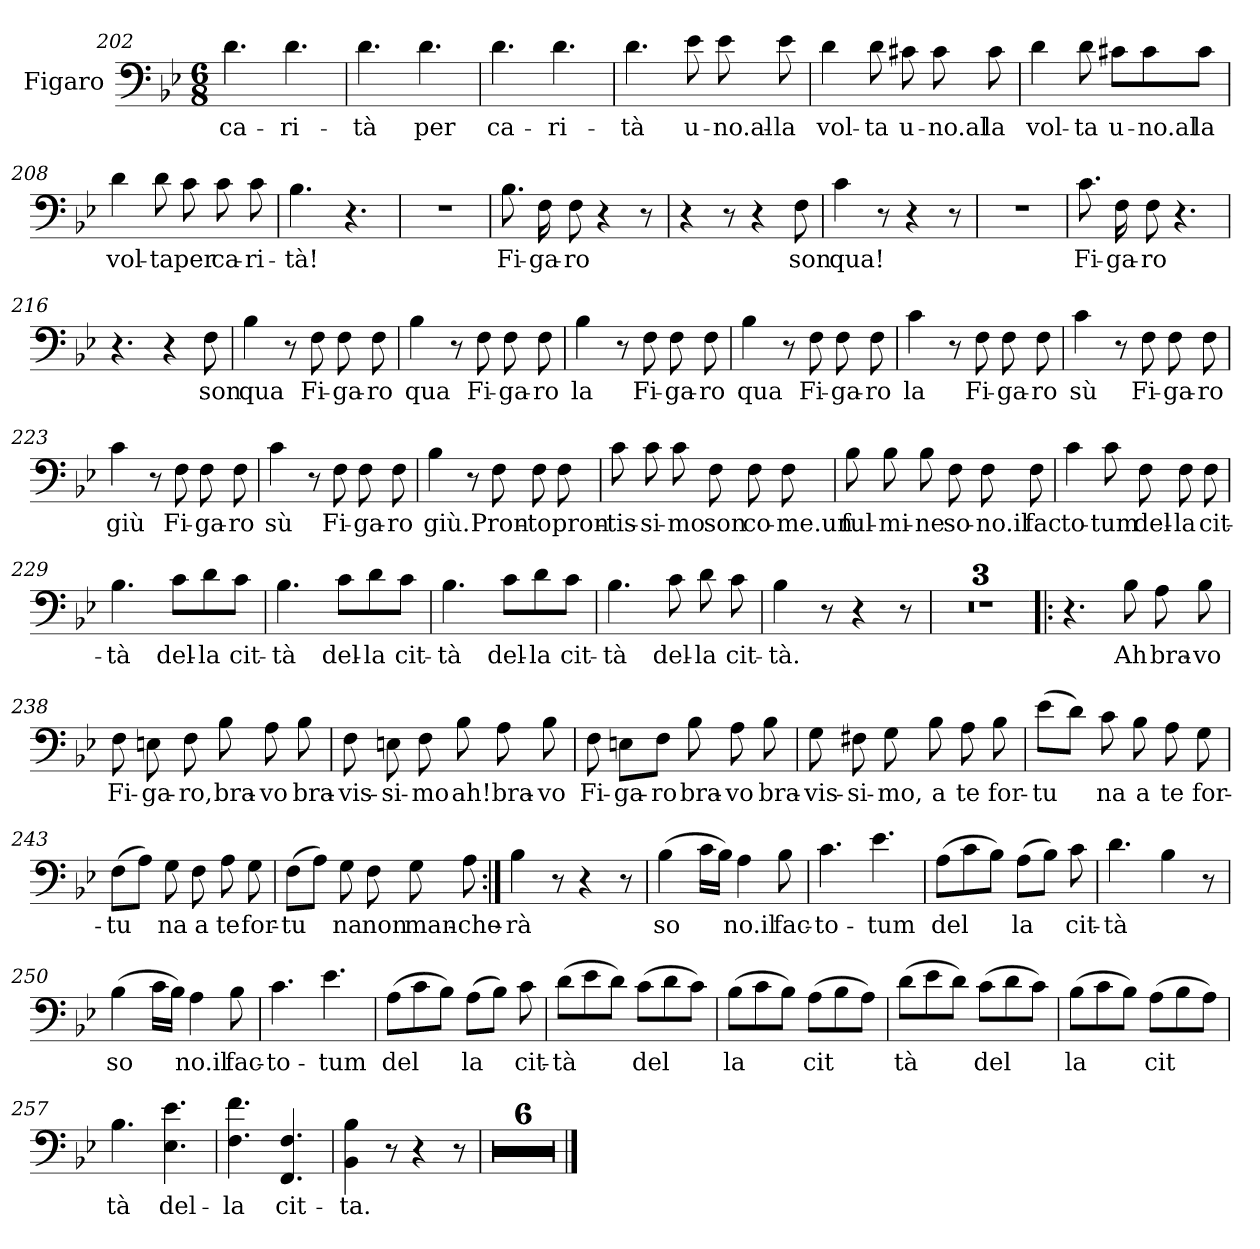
**kern	**text
*part1	*part1
*staff1	*staff1
*I"Figaro	*
*I'F.	*
*clefF4	*
*k[b-e-]	*
*M6/8	*
=202	=202
!	!LO:LY:b
4.d\	ca-
!	!LO:LY:b
4.d\	-ri-
!!LO:LB:g=z
=203	=203
!	!LO:LY:b
4.d\	-tà
!	!LO:LY:b
4.d\	per
=204	=204
!	!LO:LY:b
4.d\	ca-
!	!LO:LY:b
4.d\	-ri-
=205	=205
*MM113	*
!	!LO:LY:b
4.d\	-tà
!	!LO:LY:b
8e-\	u-
!	!LO:LY:b
8e-\	-no.al-
!	!LO:LY:b
8e-\	-la
=206	=206
!	!LO:LY:b
4d\	vol-
!	!LO:LY:b
8d\	-ta
!	!LO:LY:b
8c#X\	u-
!	!LO:LY:b
8c#\	-no.al
!	!LO:LY:b
8c#\	la
=207	=207
!	!LO:LY:b
4d\	vol-
!	!LO:LY:b
8d\	-ta
*MM99	*
!	!LO:LY:b
8c#X\L	u-
!	!LO:LY:b
8c#\	-no.al
!	!LO:LY:b
8c#\J	la
!!LO:PB:g=z
=208	=208
*MM86	*
!	!LO:LY:b
4d\	vol-
!	!LO:LY:b
8d\	-ta
*MM74	*
!	!LO:LY:b
8c\	per
!	!LO:LY:b
8c\	ca-
!	!LO:LY:b
8c\	-ri-
=209	=209
*MM225	*
!	!LO:LY:b
4.B-\	-tà!
4.r	.
=210	=210
2.r	.
=211	=211
!	!LO:LY:b
8.B-\	Fi-
!	!LO:LY:b
16F\	-ga-
!	!LO:LY:b
8F\	-ro
4r	.
8r	.
=212	=212
4r	.
8r	.
4r	.
!	!LO:LY:b
8F\	son
!!LO:LB:g=z
=213	=213
!	!LO:LY:b
4c\	qua!
8r	.
4r	.
8r	.
=214	=214
2.r	.
=215	=215
!	!LO:LY:b
8.c\	Fi-
!	!LO:LY:b
16F\	-ga-
!	!LO:LY:b
8F\	-ro
4.r	.
=216	=216
4.r	.
4r	.
!	!LO:LY:b
8F\	son
!!LO:LB:g=z
=217	=217
!	!LO:LY:b
4B-\	qua
8r	.
!	!LO:LY:b
8F\	Fi-
!	!LO:LY:b
8F\	-ga-
!	!LO:LY:b
8F\	-ro
=218	=218
!	!LO:LY:b
4B-\	qua
8r	.
!	!LO:LY:b
8F\	Fi-
!	!LO:LY:b
8F\	-ga-
!	!LO:LY:b
8F\	-ro
=219	=219
!	!LO:LY:b
4B-\	la
8r	.
!	!LO:LY:b
8F\	Fi-
!	!LO:LY:b
8F\	-ga-
!	!LO:LY:b
8F\	-ro
=220	=220
!	!LO:LY:b
4B-\	qua
8r	.
!	!LO:LY:b
8F\	Fi-
!	!LO:LY:b
8F\	-ga-
!	!LO:LY:b
8F\	-ro
!!LO:PB:g=z
=221	=221
!	!LO:LY:b
4c\	la
8r	.
!	!LO:LY:b
8F\	Fi-
!	!LO:LY:b
8F\	-ga-
!	!LO:LY:b
8F\	-ro
=222	=222
!	!LO:LY:b
4c\	sù
8r	.
!	!LO:LY:b
8F\	Fi-
!	!LO:LY:b
8F\	-ga-
!	!LO:LY:b
8F\	-ro
=223	=223
!	!LO:LY:b
4c\	giù
8r	.
!	!LO:LY:b
8F\	Fi-
!	!LO:LY:b
8F\	-ga-
!	!LO:LY:b
8F\	-ro
=224	=224
!	!LO:LY:b
4c\	sù
8r	.
!	!LO:LY:b
8F\	Fi-
!	!LO:LY:b
8F\	-ga-
!	!LO:LY:b
8F\	-ro
!!LO:LB:g=z
=225	=225
!	!LO:LY:b
4B-\	giù.
8r	.
!	!LO:LY:b
8F\	Pron-
!	!LO:LY:b
8F\	-to
!	!LO:LY:b
8F\	pron-
=226	=226
!	!LO:LY:b
8c\	-tis-
!	!LO:LY:b
8c\	-si-
!	!LO:LY:b
8c\	-mo
!	!LO:LY:b
8F\	son
!	!LO:LY:b
8F\	co-
!	!LO:LY:b
8F\	-me.un
=227	=227
!	!LO:LY:b
8B-\	ful-
!	!LO:LY:b
8B-\	-mi-
!	!LO:LY:b
8B-\	-ne
!	!LO:LY:b
8F\	so-
!	!LO:LY:b
8F\	-no.il
!	!LO:LY:b
8F\	fac
!!LO:LB:g=z
=228	=228
!	!LO:LY:b
4c\	to-
!	!LO:LY:b
8c\	-tum
!	!LO:LY:b
8F\	del-
!	!LO:LY:b
8F\	-la
!	!LO:LY:b
8F\	cit-
=229	=229
!	!LO:LY:b
4.B-\	-tà
!	!LO:LY:b
8c\L	del-
!	!LO:LY:b
8d\	-la
!	!LO:LY:b
8c\J	cit-
=230	=230
!	!LO:LY:b
4.B-\	-tà
!	!LO:LY:b
8c\L	del-
!	!LO:LY:b
8d\	-la
!	!LO:LY:b
8c\J	cit-
=231	=231
!	!LO:LY:b
4.B-\	-tà
!	!LO:LY:b
8c\L	del-
!	!LO:LY:b
8d\	-la
!	!LO:LY:b
8c\J	cit-
!!LO:PB:g=z
=232	=232
!	!LO:LY:b
4.B-\	-tà
!	!LO:LY:b
8c\	del-
!	!LO:LY:b
8d\	-la
!	!LO:LY:b
8c\	cit-
=233	=233
!	!LO:LY:b
4B-\	-tà.
8r	.
4r	.
8r	.
=234	=234
2.r	.
=235	=235
2.r	.
=236	=236
2.r	.
=237!|:	=237!|:
*MM250	*
4.r	.
!	!LO:LY:b
8B-\	Ah
!	!LO:LY:b
8A\	bra-
!	!LO:LY:b
8B-\	-vo
!!LO:LB:g=z
=238	=238
!	!LO:LY:b
8F\	Fi-
!	!LO:LY:b
8En\	-ga-
!	!LO:LY:b
8F\	-ro,
!	!LO:LY:b
8B-\	bra-
!	!LO:LY:b
8A\	-vo
!	!LO:LY:b
8B-\	bra-
=239	=239
!	!LO:LY:b
8F\	-vis-
!	!LO:LY:b
8En\	-si-
!	!LO:LY:b
8F\	-mo
!	!LO:LY:b
8B-\	ah!
!	!LO:LY:b
8A\	bra-
!	!LO:LY:b
8B-\	-vo
=240	=240
!	!LO:LY:b
8F\	Fi-
!	!LO:LY:b
8En\L	-ga-
!	!LO:LY:b
8F\J	-ro
!	!LO:LY:b
8B-\	bra-
!	!LO:LY:b
8A\	-vo
!	!LO:LY:b
8B-\	bra-
=241	=241
!	!LO:LY:b
8G\	-vis-
!	!LO:LY:b
8F#X\	-si-
!	!LO:LY:b
8G\	-mo,
!	!LO:LY:b
8B-\	a
!	!LO:LY:b
8A\	te
!	!LO:LY:b
8B-\	for-
!!LO:LB:g=z
=242	=242
!	!LO:LY:b
(>8e-\L	-tu
8d\J)	.
!	!LO:LY:b
8c\	na
!	!LO:LY:b
8B-\	-a
!	!LO:LY:b
8A\	te
!	!LO:LY:b
8G\	for-
=243	=243
!	!LO:LY:b
(>8F\L	-tu
8A\J)	.
!	!LO:LY:b
8G\	na
!	!LO:LY:b
8F\	a
!	!LO:LY:b
8A\	te
!	!LO:LY:b
8G\	for-
=244	=244
!	!LO:LY:b
(>8F\L	-tu
8A\J)	.
!	!LO:LY:b
8G\	na
!	!LO:LY:b
8F\	non
!	!LO:LY:b
8G\	man-
!	!LO:LY:b
8A\	-che-
=245:|!	=245:|!
!	!LO:LY:b
4B-\	-rà
8r	.
4r	.
8r	.
=246	=246
!	!LO:LY:b
(>4B-\	so
16c\LL	.
16B-\JJ)	.
!	!LO:LY:b
4A\	no.il
!	!LO:LY:b
8B-\	fac-
!!LO:PB:g=z
=247	=247
!	!LO:LY:b
4.c\	-to-
!	!LO:LY:b
4.e-\	-tum
=248	=248
!	!LO:LY:b
(>8A\L	del
8c\	.
8B-\J)	.
!	!LO:LY:b
(>8A\L	la
8B-\J)	.
!	!LO:LY:b
8c\	cit-
=249	=249
!	!LO:LY:b
4.d\	-tà
4B-\	.
8r	.
=250	=250
!	!LO:LY:b
(>4B-\	so
16c\LL	.
16B-\JJ)	.
!	!LO:LY:b
4A\	no.il
!	!LO:LY:b
8B-\	fac-
=251	=251
!	!LO:LY:b
4.c\	-to-
!	!LO:LY:b
4.e-\	-tum
!!LO:LB:g=z
=252	=252
!	!LO:LY:b
(>8A\L	del
8c\	.
8B-\J)	.
!	!LO:LY:b
(>8A\L	la
8B-\J)	.
!	!LO:LY:b
8c\	cit-
=253	=253
!	!LO:LY:b
(>8d\L	-tà
8e-\	.
8d\J)	.
!	!LO:LY:b
(>8c\L	del
8d\	.
8c\J)	.
=254	=254
!	!LO:LY:b
(>8B-\L	la
8c\	.
8B-\J)	.
!	!LO:LY:b
(>8A\L	cit
8B-\	.
8A\J)	.
=255	=255
!	!LO:LY:b
(>8d\L	tà
8e-\	.
8d\J)	.
!	!LO:LY:b
(>8c\L	del
8d\	.
8c\J)	.
=256	=256
!	!LO:LY:b
(>8B-\L	la
8c\	.
8B-\J)	.
!	!LO:LY:b
(>8A\L	cit
8B-\	.
8A\J)	.
!!LO:LB:g=z
=257	=257
*MM128	*
!	!LO:LY:b
4.B-\	tà
!	!LO:LY:b
4.E-\ 4.e-\	del-
=258	=258
!	!LO:LY:b
4.F\ 4.f\	-la
!	!LO:LY:b
4.FF/ 4.F/	cit-
=259	=259
*MM250	*
!	!LO:LY:b
4BB-\ 4B-\	-ta.
8r	.
4r	.
8r	.
=260	=260
2.r	.
=261	=261
2.r	.
=262	=262
2.r	.
=263	=263
*MM128	*
2.r	.
!!LO:LB:g=z
=264	=264
2.r	.
=265	=265
2.r	.
==	==
*-	*-
